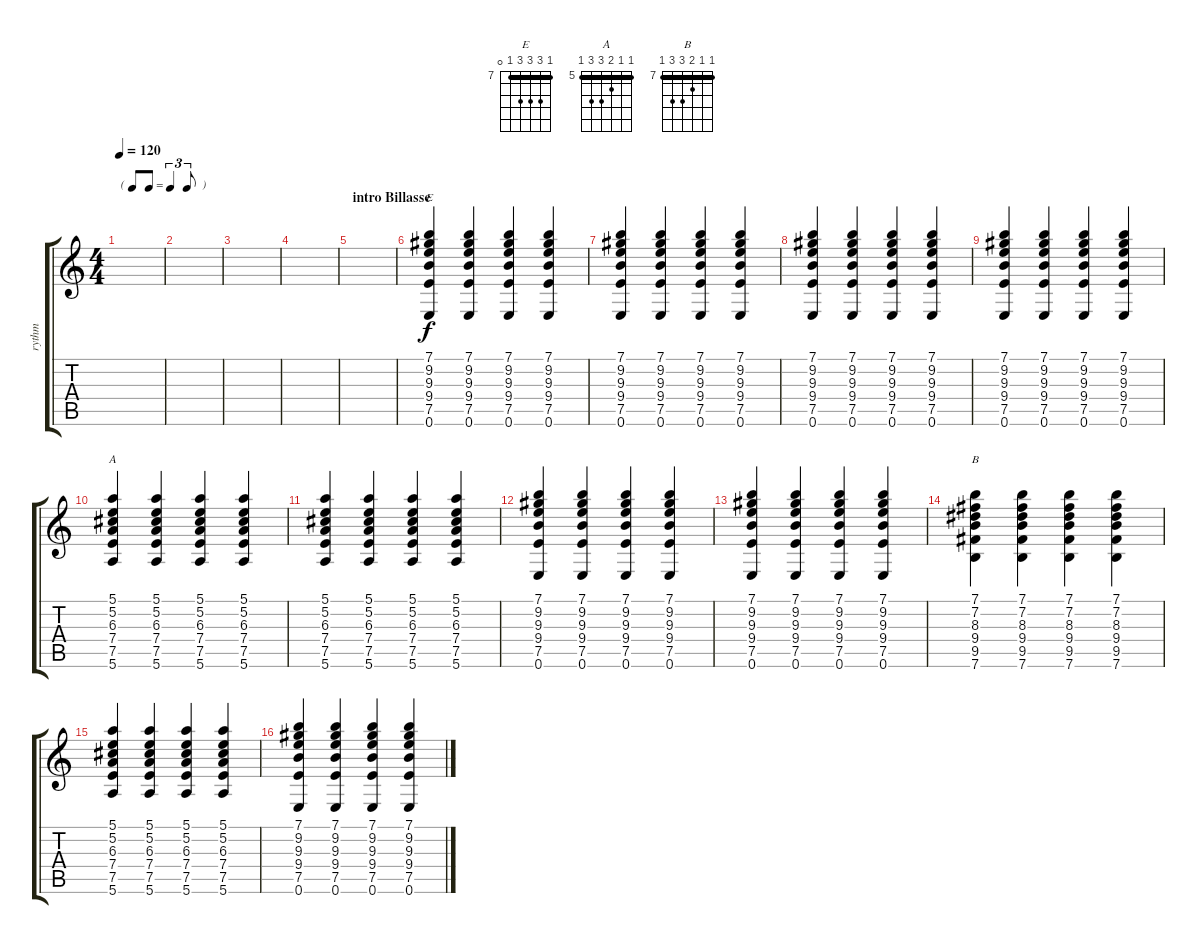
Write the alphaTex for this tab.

\track ("rythm" "rythm") {instrument acousticguitarnylon}
\staff {score tabs}
\tuning (E4 B3 G3 D3 A2 E2) {hide}
\chord ("E" 7 9 9 9 7 0) {firstfret 7 barre 7}
\chord ("A" 5 5 6 7 7 5) {firstfret 5 barre 5}
\chord ("B" 7 7 8 9 9 7) {firstfret 7 barre 7}
\ts (4 4)
\tf triplet8th
\tempo 120
\clef g2
\ks c
|
|
|
|
\section ("" "intro Billasse")
|
(7.1 9.2 9.3 9.4 7.5 0.6).4{ch "E"} (7.1 9.2 9.3 9.4 7.5 0.6).4 (7.1 9.2 9.3 9.4 7.5 0.6).4 (7.1 9.2 9.3 9.4 7.5 0.6).4 |
(7.1 9.2 9.3 9.4 7.5 0.6).4 (7.1 9.2 9.3 9.4 7.5 0.6).4 (7.1 9.2 9.3 9.4 7.5 0.6).4 (7.1 9.2 9.3 9.4 7.5 0.6).4 |
(7.1 9.2 9.3 9.4 7.5 0.6).4 (7.1 9.2 9.3 9.4 7.5 0.6).4 (7.1 9.2 9.3 9.4 7.5 0.6).4 (7.1 9.2 9.3 9.4 7.5 0.6).4 |
(7.1 9.2 9.3 9.4 7.5 0.6).4 (7.1 9.2 9.3 9.4 7.5 0.6).4 (7.1 9.2 9.3 9.4 7.5 0.6).4 (7.1 9.2 9.3 9.4 7.5 0.6).4 |
(5.1 5.2 6.3 7.4 7.5 5.6).4{ch "A"} (5.1 5.2 6.3 7.4 7.5 5.6).4 (5.1 5.2 6.3 7.4 7.5 5.6).4 (5.1 5.2 6.3 7.4 7.5 5.6).4 |
(5.1 5.2 6.3 7.4 7.5 5.6).4 (5.1 5.2 6.3 7.4 7.5 5.6).4 (5.1 5.2 6.3 7.4 7.5 5.6).4 (5.1 5.2 6.3 7.4 7.5 5.6).4 |
(7.1 9.2 9.3 9.4 7.5 0.6).4 (7.1 9.2 9.3 9.4 7.5 0.6).4 (7.1 9.2 9.3 9.4 7.5 0.6).4 (7.1 9.2 9.3 9.4 7.5 0.6).4 |
(7.1 9.2 9.3 9.4 7.5 0.6).4 (7.1 9.2 9.3 9.4 7.5 0.6).4 (7.1 9.2 9.3 9.4 7.5 0.6).4 (7.1 9.2 9.3 9.4 7.5 0.6).4 |
(7.1 7.2 8.3 9.4 9.5 7.6).4{ch "B"} (7.1 7.2 8.3 9.4 9.5 7.6).4 (7.1 7.2 8.3 9.4 9.5 7.6).4 (7.1 7.2 8.3 9.4 9.5 7.6).4 |
(5.1 5.2 6.3 7.4 7.5 5.6).4 (5.1 5.2 6.3 7.4 7.5 5.6).4 (5.1 5.2 6.3 7.4 7.5 5.6).4 (5.1 5.2 6.3 7.4 7.5 5.6).4 |
(7.1 9.2 9.3 9.4 7.5 0.6).4 (7.1 9.2 9.3 9.4 7.5 0.6).4 (7.1 9.2 9.3 9.4 7.5 0.6).4 (7.1 9.2 9.3 9.4 7.5 0.6).4
